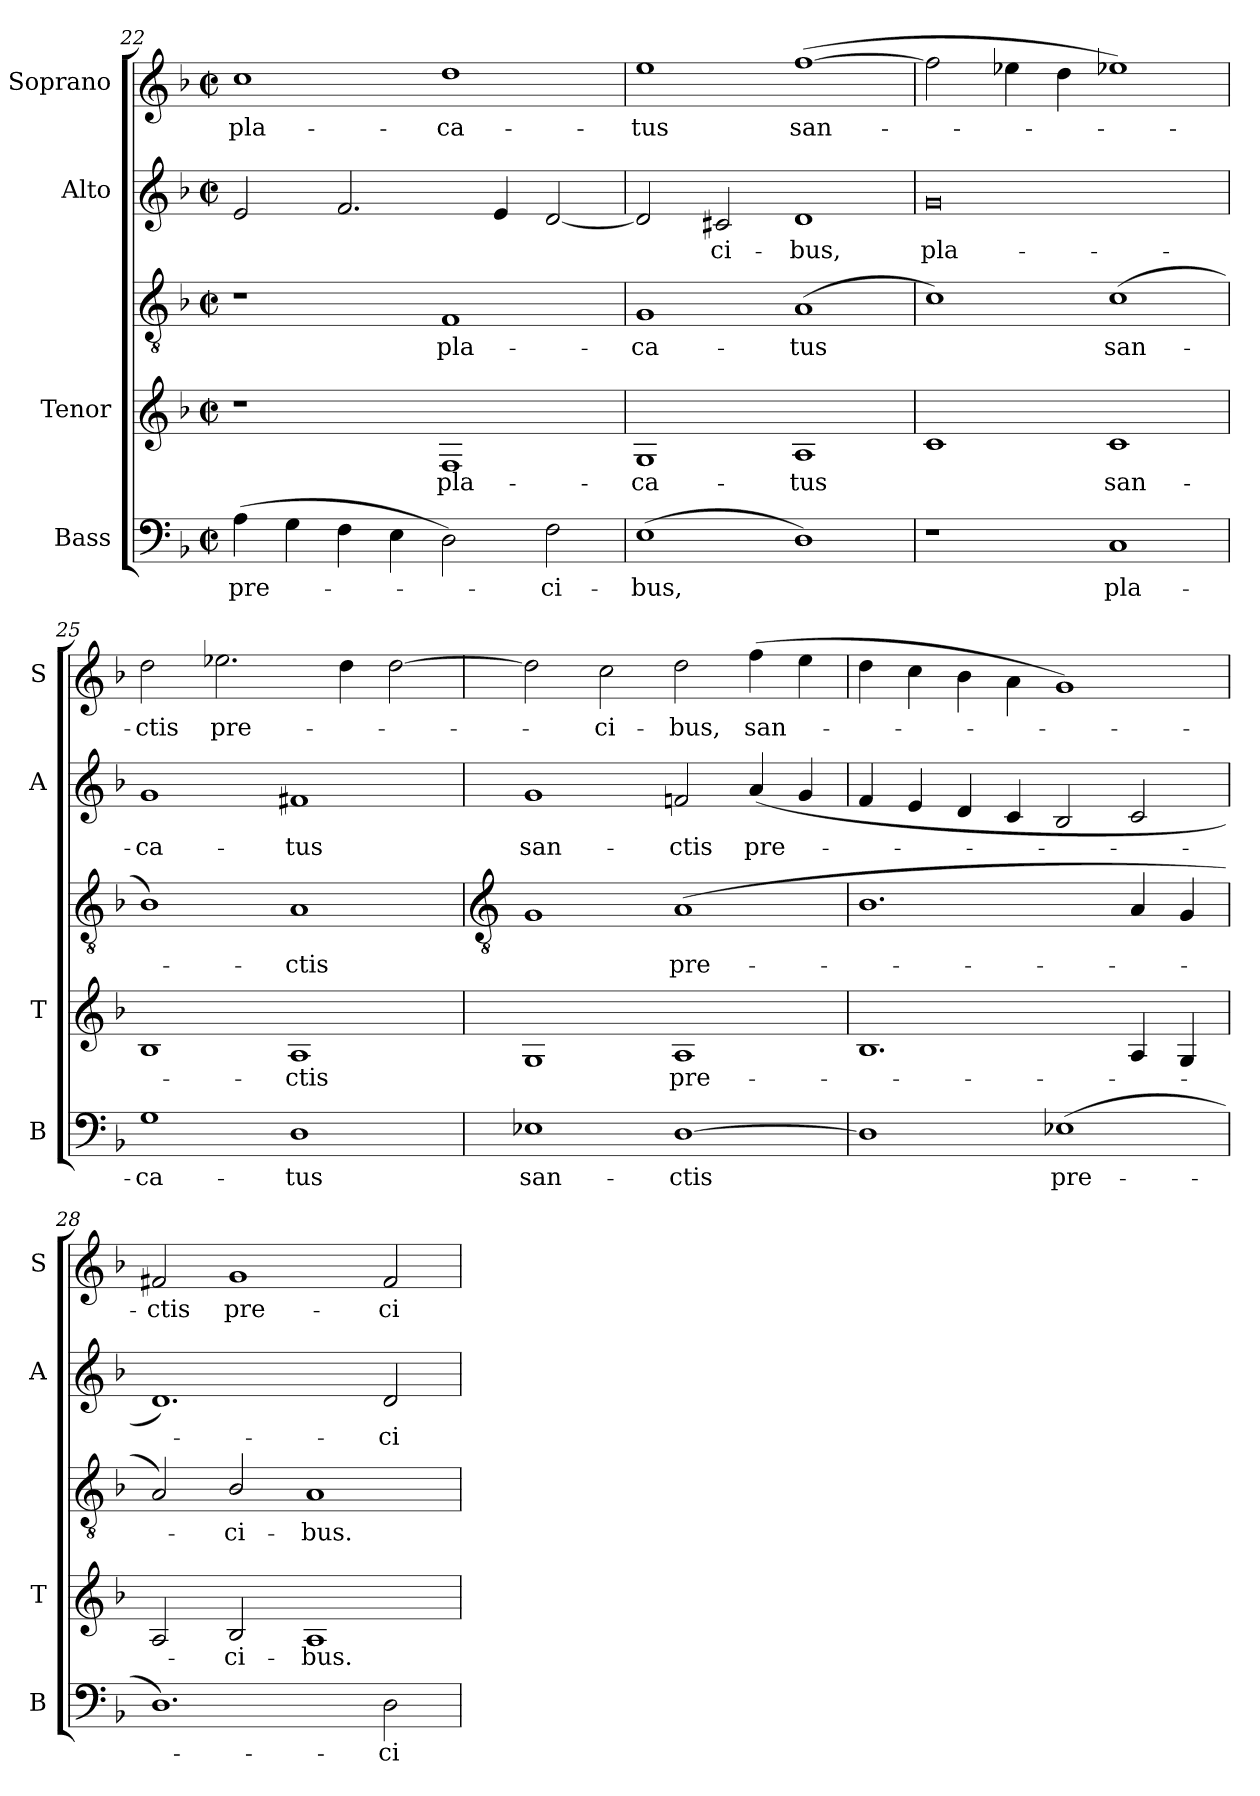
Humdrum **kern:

**kern	**text	**kern	**text	**kern	**text	**kern	**text	**kern	**text
*part4	*part4	*part3	*part3	*part3	*part3	*part2	*part2	*part1	*part1
*staff5	*staff5	*staff4	*staff4	*staff3	*staff3	*staff2	*staff2	*staff1	*staff1
*I"Bass	*	*I"Tenor	*	*	*	*I"Alto	*	*I"Soprano	*
*I'B	*	*I'T	*	*	*	*I'A	*	*I'S	*
*clefF4	*	*	*	*clefGv2	*	*clefG2	*	*clefG2	*
*k[b-]	*	*k[b-]	*	*k[b-]	*	*k[b-]	*	*k[b-]	*
*F:	*	*F:	*	*F:	*	*F:	*	*F:	*
*M4/2	*	*M4/2	*	*M4/2	*	*M4/2	*	*M4/2	*
*met(c|)	*	*met(c|)	*	*met(c|)	*	*met(c|)	*	*met(c|)	*
=22	=22	=22	=22	=22	=22	=22	=22	=22	=22
!	!LO:LY:b	!	!	!	!	!	!	!	!LO:LY:b
(>4A	pre-	1r	.	1r	.	2e	.	1cc	pla-
4G	.	.	.	.	.	.	.	.	.
4F	.	.	.	.	.	2.f	.	.	.
4E	.	.	.	.	.	.	.	.	.
!	!	!	!LO:LY:b	!	!LO:LY:b	!	!	!	!LO:LY:b
2D)	.	1F	pla-	1F	pla-	.	.	1dd	-ca-
.	.	.	.	.	.	4e	.	.	.
!	!LO:LY:b	!	!	!	!	!	!	!	!
2F	ci-	.	.	.	.	[2d	.	.	.
=23	=23	=23	=23	=23	=23	=23	=23	=23	=23
!	!LO:LY:b	!	!LO:LY:b	!	!LO:LY:b	!	!	!	!LO:LY:b
(>1E	-bus,	1G	-ca-	1G	-ca-	2d]	.	1ee	-tus
!	!	!	!	!	!	!	!LO:LY:b	!	!
.	.	.	.	.	.	2c#	ci-	.	.
!	!	!	!LO:LY:b	!	!LO:LY:b	!	!LO:LY:b	!	!LO:LY:b
1D)	.	1A	-tus	(<1A	-tus	1d	-bus,	(>[1ff	san-
=24	=24	=24	=24	=24	=24	=24	=24	=24	=24
!	!	!	!	!	!	!	!LO:LY:b	!	!
1r	.	1c	.	1c)	.	0g	pla-	2ff]	.
.	.	.	.	.	.	.	.	4ee-	.
.	.	.	.	.	.	.	.	4dd	.
!	!LO:LY:b	!	!LO:LY:b	!	!LO:LY:b	!	!	!	!
1C	pla-	1c	san-	(>1c	san-	.	.	1ee-X)	.
=25	=25	=25	=25	=25	=25	=25	=25	=25	=25
!	!LO:LY:b	!	!	!	!	!	!LO:LY:b	!	!LO:LY:b
1G	-ca-	1B-	.	1B-)	.	1g	-ca-	2dd	ctis
!	!	!	!	!	!	!	!	!	!LO:LY:b
.	.	.	.	.	.	.	.	2.ee-	pre-
!	!LO:LY:b	!	!LO:LY:b	!	!LO:LY:b	!	!LO:LY:b	!	!
1D	-tus	1A	ctis	1A	ctis	1f#X	-tus	.	.
.	.	.	.	.	.	.	.	4dd	.
.	.	.	.	.	.	.	.	[2dd	.
!!LO:LB:g=z
=26	=26	=26	=26	=26	=26	=26	=26	=26	=26
*	*	*	*	*clefGv2	*	*	*	*	*
!	!LO:LY:b	!	!	!	!	!	!LO:LY:b	!	!
1E-X	san-	1G	.	1G	.	1g	san-	2dd]	.
!	!	!	!	!	!	!	!	!	!LO:LY:b
.	.	.	.	.	.	.	.	2cc	ci-
!	!LO:LY:b	!	!LO:LY:b	!	!LO:LY:b	!	!LO:LY:b	!	!LO:LY:b
[1D	-ctis	1A	pre-	(<1A	pre-	2fn	-ctis	2dd	-bus,
!	!	!	!	!	!	!	!LO:LY:b	!	!LO:LY:b
.	.	.	.	.	.	(<4a	pre-	(>4ff	san-
.	.	.	.	.	.	4g	.	4ee	.
=27	=27	=27	=27	=27	=27	=27	=27	=27	=27
1D]	.	1.B-	.	1.B-	.	4f	.	4dd	.
.	.	.	.	.	.	4e	.	4cc	.
.	.	.	.	.	.	4d	.	4b-	.
.	.	.	.	.	.	4c	.	4a\	.
!	!LO:LY:b	!	!	!	!	!	!	!	!
(>1E-	pre-	.	.	.	.	2B-	.	1g)	.
.	.	4A	.	4A	.	2c	.	.	.
.	.	4G	.	4G	.	.	.	.	.
=28	=28	=28	=28	=28	=28	=28	=28	=28	=28
!	!	!	!	!	!	!	!	!	!LO:LY:b
1.D)	.	2A	.	2A)	.	1.d)	.	2f#X	ctis
!	!	!	!LO:LY:b	!	!LO:LY:b	!	!	!	!LO:LY:b
.	.	2B-/	ci-	2B-/	ci-	.	.	1g	pre-
!	!	!	!LO:LY:b	!	!LO:LY:b	!	!	!	!
.	.	1A	-bus.	1A	-bus.	.	.	.	.
!	!LO:LY:b	!	!	!	!	!	!LO:LY:b	!	!LO:LY:b
2D	ci-	.	.	.	.	2d	ci-	2f#	-ci-
=	=	=	=	=	=	=	=	=	=
*-	*-	*-	*-	*-	*-	*-	*-	*-	*-
